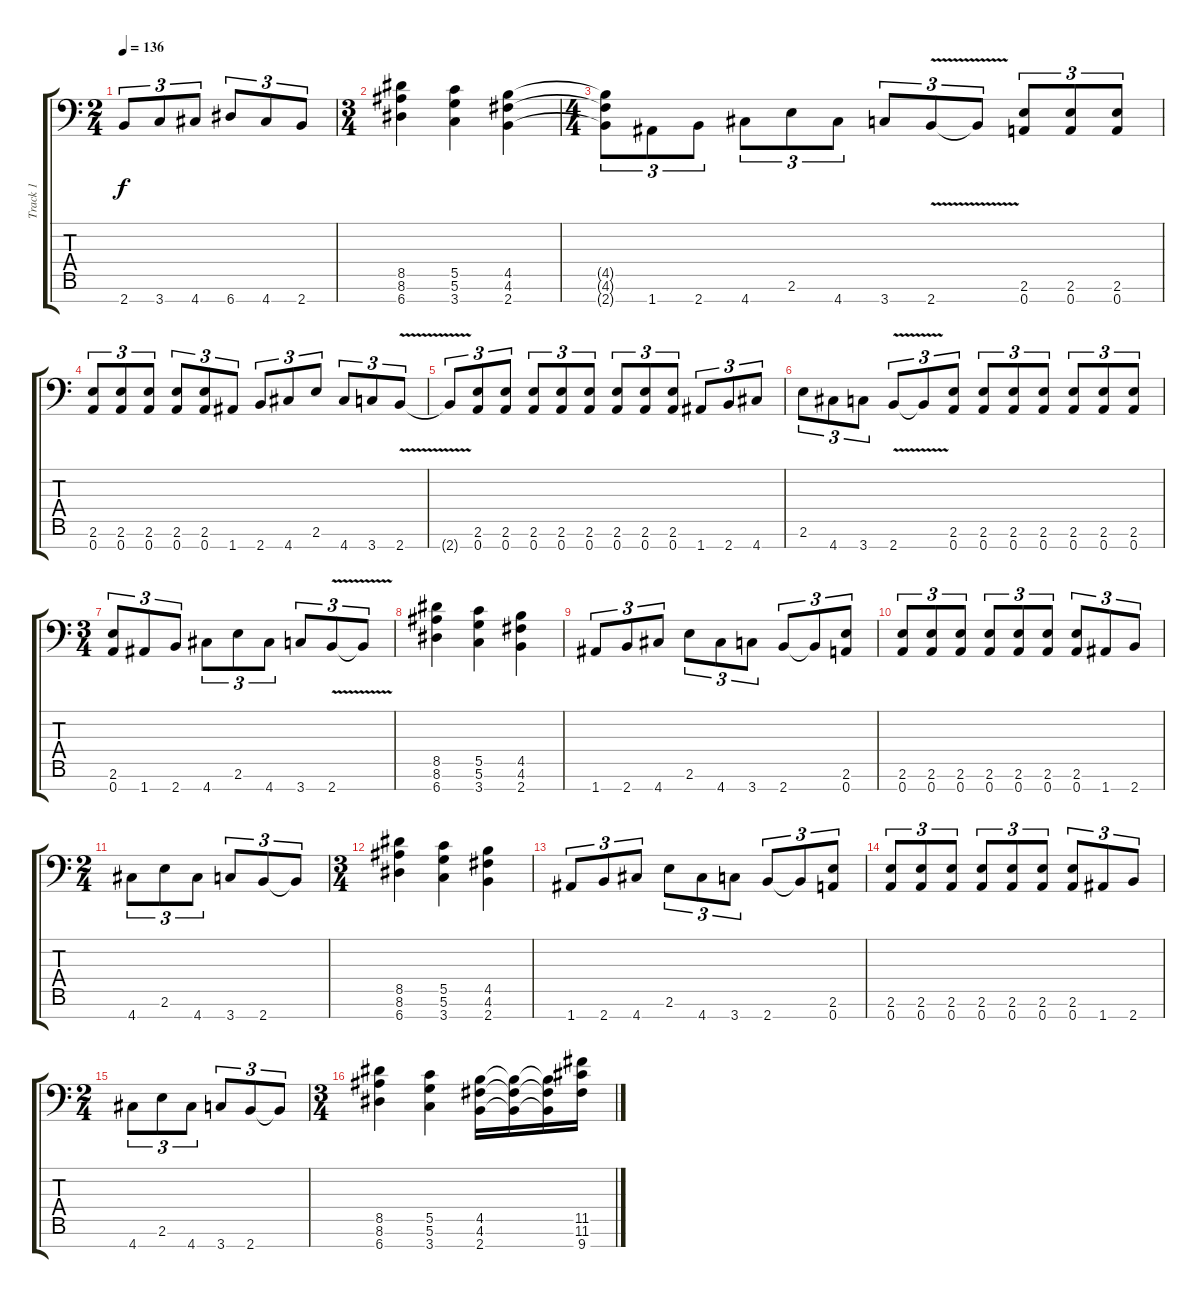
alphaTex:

\track ("Track 1" "Track 1") {instrument overdrivenguitar}
\staff {score tabs}
\tuning (D4 A3 F3 C3 G2 D2 A1) {hide}
\ts (2 4)
\tempo 136
\clef f4
\ks c
2.7.8{tu (3 2) dy f} 3.7.8{tu (3 2)} 4.7.8{tu (3 2)} 6.7.8{tu (3 2)} 4.7.8{tu (3 2)} 2.7.8{tu (3 2)} |
\ts (3 4)
(8.5 8.6 6.7).4 (5.5 5.6 3.7).4 (4.5 4.6 2.7).4 |
\ts (4 4)
(4.5{t} 4.6{t} 2.7{t}).8{tu (3 2)} 1.7.8{tu (3 2)} 2.7.8{tu (3 2)} 4.7.8{tu (3 2)} 2.6.8{tu (3 2)} 4.7.8{tu (3 2)} 3.7.8{tu (3 2)} 2.7{v}.8{tu (3 2)} 2.7{t}.8{tu (3 2)} (2.6 0.7).8{tu (3 2)} (2.6 0.7).8{tu (3 2)} (2.6 0.7).8{tu (3 2)} |
(2.6 0.7).8{tu (3 2)} (2.6 0.7).8{tu (3 2)} (2.6 0.7).8{tu (3 2)} (2.6 0.7).8{tu (3 2)} (2.6 0.7).8{tu (3 2)} 1.7.8{tu (3 2)} 2.7.8{tu (3 2)} 4.7.8{tu (3 2)} 2.6.8{tu (3 2)} 4.7.8{tu (3 2)} 3.7.8{tu (3 2)} 2.7{v}.8{tu (3 2)} |
2.7{t}.8{tu (3 2)} (2.6 0.7).8{tu (3 2)} (2.6 0.7).8{tu (3 2)} (2.6 0.7).8{tu (3 2)} (2.6 0.7).8{tu (3 2)} (2.6 0.7).8{tu (3 2)} (2.6 0.7).8{tu (3 2)} (2.6 0.7).8{tu (3 2)} (2.6 0.7).8{tu (3 2)} 1.7.8{tu (3 2)} 2.7.8{tu (3 2)} 4.7.8{tu (3 2)} |
2.6.8{tu (3 2)} 4.7.8{tu (3 2)} 3.7.8{tu (3 2)} 2.7{v}.8{tu (3 2)} 2.7{t}.8{tu (3 2)} (2.6 0.7).8{tu (3 2)} (2.6 0.7).8{tu (3 2)} (2.6 0.7).8{tu (3 2)} (2.6 0.7).8{tu (3 2)} (2.6 0.7).8{tu (3 2)} (2.6 0.7).8{tu (3 2)} (2.6 0.7).8{tu (3 2)} |
\ts (3 4)
(2.6 0.7).8{tu (3 2)} 1.7.8{tu (3 2)} 2.7.8{tu (3 2)} 4.7.8{tu (3 2)} 2.6.8{tu (3 2)} 4.7.8{tu (3 2)} 3.7.8{tu (3 2)} 2.7{v}.8{tu (3 2)} 2.7{t}.8{tu (3 2)} |
(8.5 8.6 6.7).4 (5.5 5.6 3.7).4 (4.5 4.6 2.7).4 |
1.7.8{tu (3 2)} 2.7.8{tu (3 2)} 4.7.8{tu (3 2)} 2.6.8{tu (3 2)} 4.7.8{tu (3 2)} 3.7.8{tu (3 2)} 2.7.8{tu (3 2)} 2.7{t}.8{tu (3 2)} (2.6 0.7).8{tu (3 2)} |
(2.6 0.7).8{tu (3 2)} (2.6 0.7).8{tu (3 2)} (2.6 0.7).8{tu (3 2)} (2.6 0.7).8{tu (3 2)} (2.6 0.7).8{tu (3 2)} (2.6 0.7).8{tu (3 2)} (2.6 0.7).8{tu (3 2)} 1.7.8{tu (3 2)} 2.7.8{tu (3 2)} |
\ts (2 4)
4.7.8{tu (3 2)} 2.6.8{tu (3 2)} 4.7.8{tu (3 2)} 3.7.8{tu (3 2)} 2.7.8{tu (3 2)} 2.7{t}.8{tu (3 2)} |
\ts (3 4)
(8.5 8.6 6.7).4 (5.5 5.6 3.7).4 (4.5 4.6 2.7).4 |
1.7.8{tu (3 2)} 2.7.8{tu (3 2)} 4.7.8{tu (3 2)} 2.6.8{tu (3 2)} 4.7.8{tu (3 2)} 3.7.8{tu (3 2)} 2.7.8{tu (3 2)} 2.7{t}.8{tu (3 2)} (2.6 0.7).8{tu (3 2)} |
(2.6 0.7).8{tu (3 2)} (2.6 0.7).8{tu (3 2)} (2.6 0.7).8{tu (3 2)} (2.6 0.7).8{tu (3 2)} (2.6 0.7).8{tu (3 2)} (2.6 0.7).8{tu (3 2)} (2.6 0.7).8{tu (3 2)} 1.7.8{tu (3 2)} 2.7.8{tu (3 2)} |
\ts (2 4)
4.7.8{tu (3 2)} 2.6.8{tu (3 2)} 4.7.8{tu (3 2)} 3.7.8{tu (3 2)} 2.7.8{tu (3 2)} 2.7{t}.8{tu (3 2)} |
\ts (3 4)
(8.5 8.6 6.7).4 (5.5 5.6 3.7).4 (4.5 4.6 2.7).16 (4.5{t} 4.6{t} 2.7{t}).16 (4.5{t} 4.6{t} 2.7{t}).16 (11.5 11.6 9.7).16
